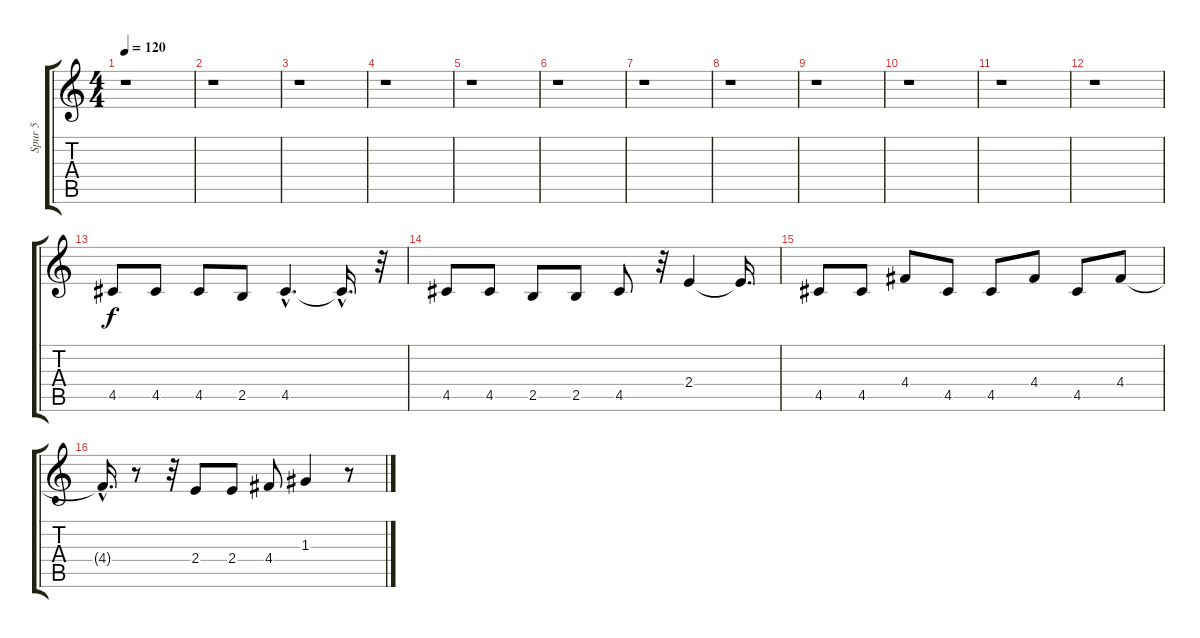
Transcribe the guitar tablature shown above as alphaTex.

\track ("Spur 5" "Spur 5") {instrument electricguitarclean}
\staff {score tabs}
\tuning (E4 B3 G3 D3 A2 E2) {hide}
\ts (4 4)
\tempo 120
\clef g2
\ks c
r.1{dy f} |
r.1 |
r.1 |
r.1 |
r.1 |
r.1 |
r.1 |
r.1 |
r.1 |
r.1 |
r.1 |
r.1 |
4.5.8 4.5.8 4.5.8 2.5.8 4.5{hac}.4{d} 4.5{hac t}.16{d} r.32 |
4.5.8 4.5.8 2.5.8 2.5.8 4.5.8 r.32 2.4.4 2.4{t}.16{d} |
4.5.8 4.5.8 4.4.8 4.5.8 4.5.8 4.4.8 4.5.8 4.4.8 |
4.4{hac t}.16{d} r.8 r.32 2.4.8 2.4.8 4.4.8 1.3.4 r.8
